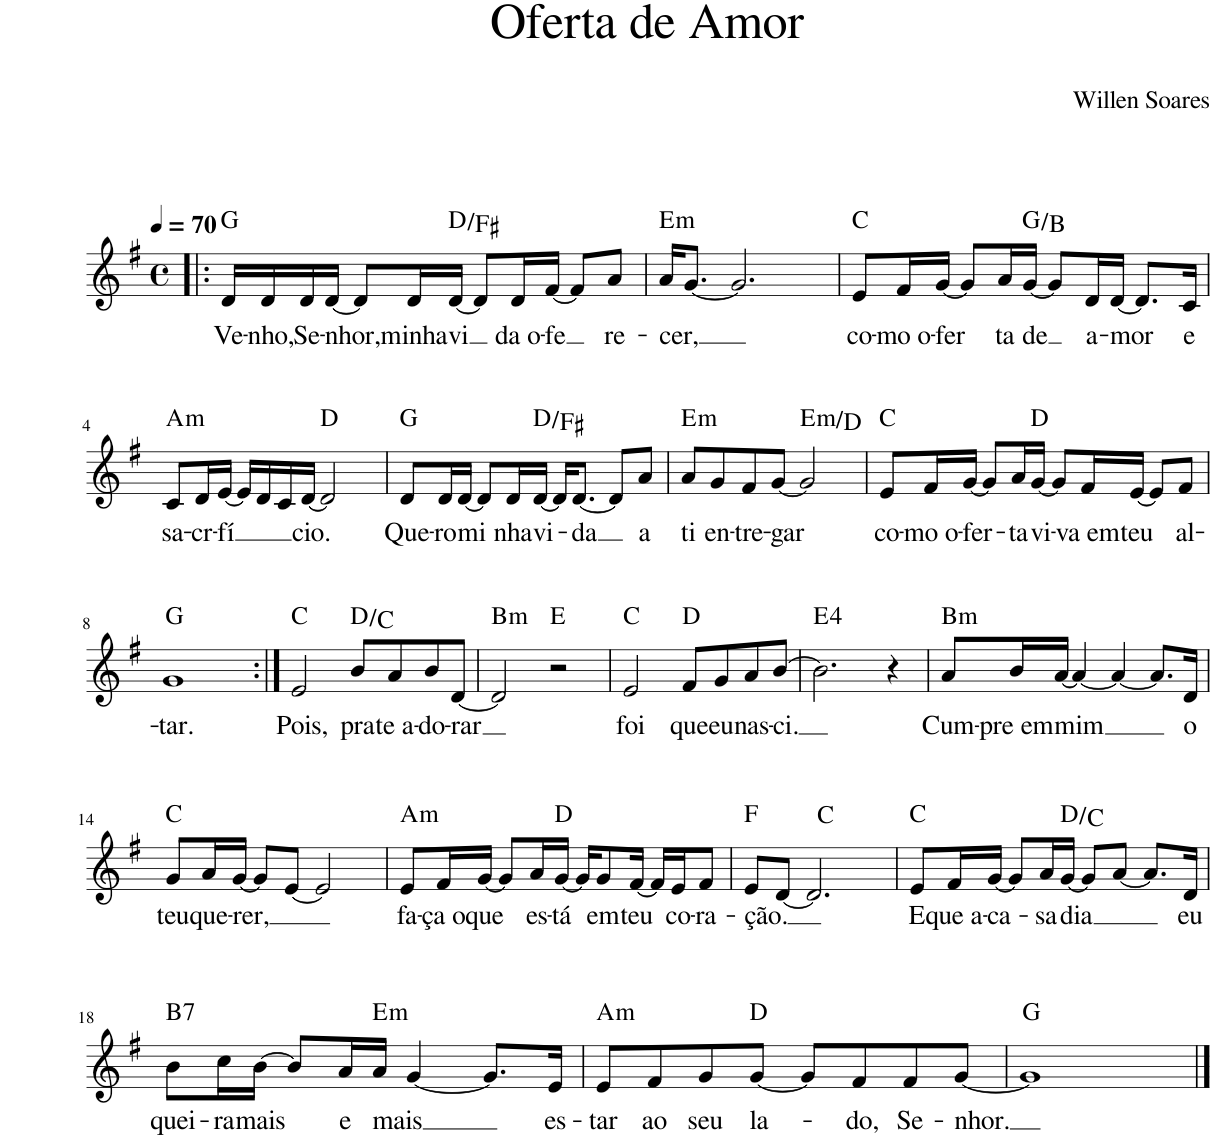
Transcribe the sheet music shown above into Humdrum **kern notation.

**kern	**text	**harte
*part1	*part1	*part1
*staff1	*staff1	*
*I"Voz	*	*
*I'Vo.	*	*
*clefG2	*	*
*k[f#]	*	*
*M4/4	*	*
*met(c)	*	*
*MM70	*	*
=1!|:	=1!|:	=1!|:
!	!LO:LY:b	!
16d/LL	Ve-	G:maj
!	!LO:LY:b	!
16d/	-nho,	.
!	!LO:LY:b	!
16d/	Se-	.
!	!LO:LY:b	!
[16d/JJ	-nhor,	.
8d/L]	.	.
!	!LO:LY:b	!
16d/L	minha	.
!	!LO:LY:b	!
[16d/JJ	vi	D:maj/3
8d/L]	.	.
!	!LO:LY:b	!
16d/L	da o-	.
!	!LO:LY:b	!
[16f#/JJ	-fe	.
8f#/L]	.	.
!	!LO:LY:b	!
8a/J	re-	.
=2	=2	=2
!	!LO:LY:b	!LO:H:kt=m
16a/KL	-cer,	E:min
[8.g/J	.	.
2.g/]	.	.
=3	=3	=3
!	!LO:LY:b	!
8e/L	co-	C:maj
!	!LO:LY:b	!
16f#/L	-mo o-	.
!	!LO:LY:b	!
[16g/JJ	-fer	.
8g/L]	.	.
!	!LO:LY:b	!
16a/L	ta	.
!	!LO:LY:b	!
[16g/JJ	de	G:maj/3
8g/L]	.	.
!	!LO:LY:b	!
16d/L	a-	.
!	!LO:LY:b	!
[16d/JJ	-mor	.
8.d/L]	.	.
!	!LO:LY:b	!
16c/Jk	e	.
!!LO:LB:g=z
=4	=4	=4
!	!LO:LY:b	!LO:H:kt=m
8c/L	sa-	A:min
!	!LO:LY:b	!
16d/L	-cr-	.
!	!LO:LY:b	!
[16e/JJ	-fí	.
16e/LL]	.	.
16d/	.	.
16c/	.	.
!	!LO:LY:b	!
[16d/JJ	cio.	.
2d/]	.	D:maj
=5	=5	=5
!	!LO:LY:b	!
8d/L	Que-	G:maj
!	!LO:LY:b	!
16d/L	-ro	.
!	!LO:LY:b	!
[16d/JJ	mi	.
8d/L]	.	.
!	!LO:LY:b	!
16d/L	nha	.
!	!LO:LY:b	!
[16d/JJ	vi-	D:maj/3
16d/KL]	.	.
!	!LO:LY:b	!
[8.d/J	-da	.
8d/L]	.	.
!	!LO:LY:b	!
8a/J	a	.
=6	=6	=6
!	!LO:LY:b	!LO:H:kt=m
8a/L	ti	E:min
!	!LO:LY:b	!
8g/	en-	.
!	!LO:LY:b	!
8f#/	-tre-	.
!	!LO:LY:b	!
[8g/J	-gar	.
!	!	!LO:H:kt=m
2g/]	.	E:min/b7
=7	=7	=7
!	!LO:LY:b	!
8e/L	co-	C:maj
!	!LO:LY:b	!
16f#/L	-mo o-	.
!	!LO:LY:b	!
[16g/JJ	-fer-	.
8g/L]	.	.
!	!LO:LY:b	!
16a/L	-ta	.
!	!LO:LY:b	!
[16g/JJ	vi-	D:maj
8g/L]	.	.
!	!LO:LY:b	!
16f#/L	-va em	.
!	!LO:LY:b	!
[16e/JJ	teu	.
8e/L]	.	.
!	!LO:LY:b	!
8f#/J	al-	.
!!LO:LB:g=z
=8	=8	=8
!	!LO:LY:b	!
1g	-tar.	G:maj
=9:|!	=9:|!	=9:|!
!	!LO:LY:b	!
2e/	Pois,	C:maj
!	!LO:LY:b	!
8b/L	pra	D:maj/b7
!	!LO:LY:b	!
8a/	te a-	.
!	!LO:LY:b	!
8b/	-do-	.
!	!LO:LY:b	!
[8d/J	-rar	.
=10	=10	=10
!	!	!LO:H:kt=m
2d/]	.	B:min
2r	.	E:maj
=11	=11	=11
!	!LO:LY:b	!
2e/	foi	C:maj
!	!LO:LY:b	!
8f#/L	que	D:maj
!	!LO:LY:b	!
8g/	eu	.
!	!LO:LY:b	!
8a/	nas-	.
!	!LO:LY:b	!
[8b/J	-ci.	.
=12	=12	=12
2.b\]	.	E:maj(4)
4r	.	.
=13	=13	=13
!	!LO:LY:b	!LO:H:kt=m
8a/L	Cum-	B:min
!	!LO:LY:b	!
16b/L	-pre em	.
!	!LO:LY:b	!
[16a/JJ	mim	.
4a/_	.	.
4a/_	.	.
8.a/L]	.	.
!	!LO:LY:b	!
16d/Jk	o	.
!!LO:LB:g=z
=14	=14	=14
!	!LO:LY:b	!
8g/L	teu	C:maj
!	!LO:LY:b	!
16a/L	que-	.
!	!LO:LY:b	!
[16g/JJ	-rer,	.
8g/L]	.	.
[8e/J	.	.
2e/]	.	.
=15	=15	=15
!	!LO:LY:b	!LO:H:kt=m
8e/L	fa-	A:min
!	!LO:LY:b	!
16f#/L	-ça o	.
!	!LO:LY:b	!
[16g/JJ	que	.
8g/L]	.	.
!	!LO:LY:b	!
16a/L	es-	.
!	!LO:LY:b	!
[16g/JJ	-tá	D:maj
16g/KL]	.	.
!	!LO:LY:b	!
8g/	em	.
!	!LO:LY:b	!
[16f#/Jk	teu	.
16f#/LL]	.	.
!	!LO:LY:b	!
16e/J	co-	.
!	!LO:LY:b	!
8f#/J	-ra-	.
=16	=16	=16
!	!LO:LY:b	!
*^	*	*
8e/L	2ryy	-ção.	F:maj
[8d/J	.	.	.
2.d/]	.	.	.
.	2ryy	.	C:maj
=17	=17	=17	=17
!	!	!LO:LY:b	!
*v	*v	*	*
8e/L	E	C:maj
!	!LO:LY:b	!
16f#/L	que a-	.
!	!LO:LY:b	!
[16g/JJ	-ca-	.
8g/L]	.	.
!	!LO:LY:b	!
16a/L	-sa	.
!	!LO:LY:b	!
[16g/JJ	dia	D:maj/b7
8g/L]	.	.
[8a/J	.	.
8.a/L]	.	.
!	!LO:LY:b	!
16d/Jk	eu	.
!!LO:LB:g=z
=18	=18	=18
!	!LO:LY:b	!LO:H:kt=7
8b\L	quei-	B:7
!	!LO:LY:b	!
16cc\L	-ra	.
!	!LO:LY:b	!
[16b\JJ	mais	.
8b/L]	.	.
!	!LO:LY:b	!
16a/L	e	.
!	!LO:LY:b	!LO:H:kt=m
16a/JJ	mais	E:min
[4g/	.	.
8.g/L]	.	.
!	!LO:LY:b	!
16e/Jk	es-	.
=19	=19	=19
!	!LO:LY:b	!LO:H:kt=m
8e/L	-tar	A:min
!	!LO:LY:b	!
8f#/	ao	.
!	!LO:LY:b	!
8g/	seu	.
!	!LO:LY:b	!
[8g/J	la-	D:maj
8g/L]	.	.
!	!LO:LY:b	!
8f#/	-do,	.
!	!LO:LY:b	!
8f#/	Se-	.
!	!LO:LY:b	!
[8g/J	-nhor.	.
=20	=20	=20
1g]	.	G:maj
==	==	==
*-	*-	*-
